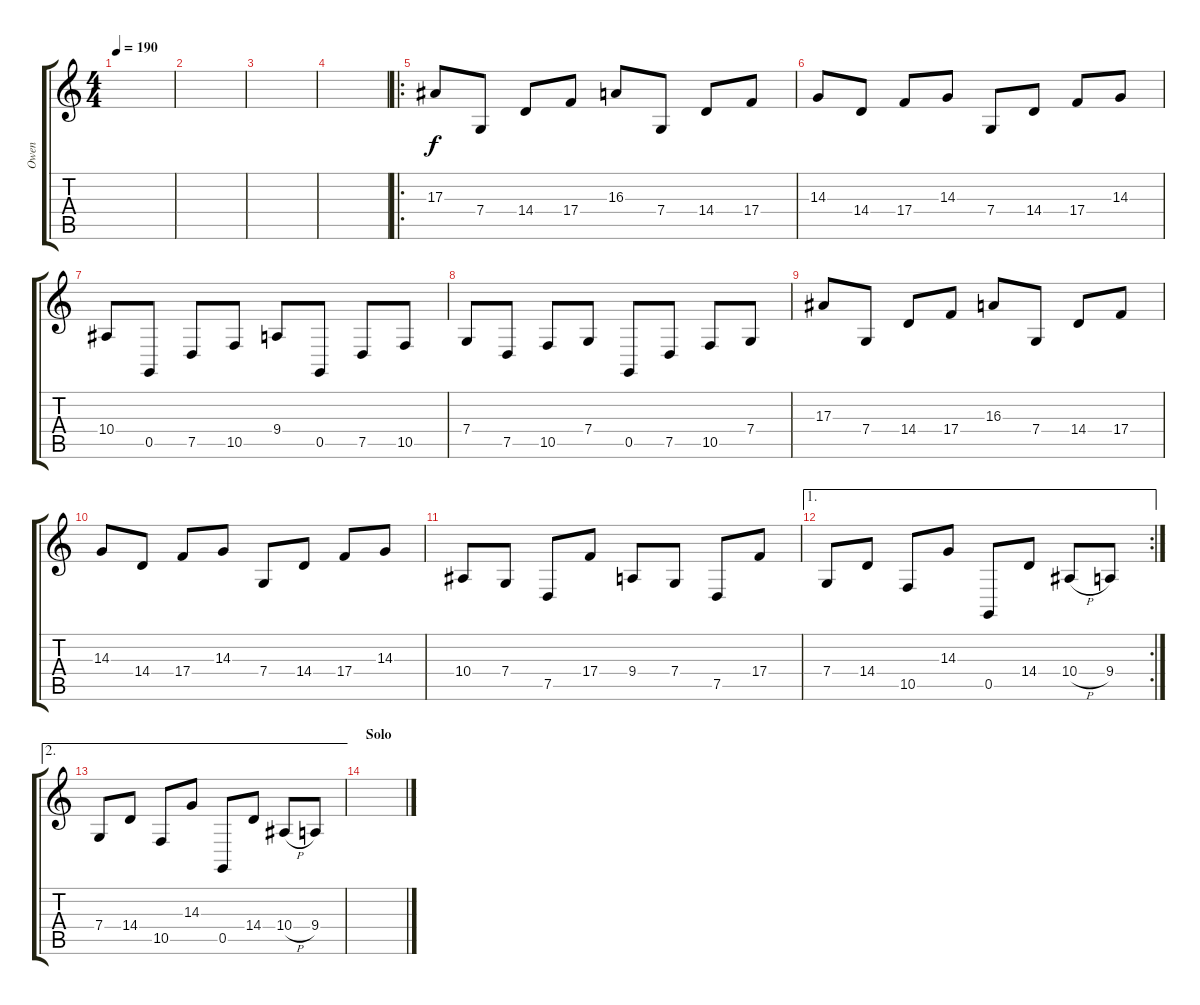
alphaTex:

\track ("Owen" "Owen") {instrument electricpiano1}
\staff {score tabs}
\tuning (D4 A3 F3 C3 G2 D2) {hide}
\ts (4 4)
\tempo 190
\clef g2
\ks c
|
|
|
|
\ro
17.3.8 7.4.8 14.4.8 17.4.8 16.3.8 7.4.8 14.4.8 17.4.8 |
14.3.8 14.4.8 17.4.8 14.3.8 7.4.8 14.4.8 17.4.8 14.3.8 |
10.4.8 0.5.8 7.5.8 10.5.8 9.4.8 0.5.8 7.5.8 10.5.8 |
7.4.8 7.5.8 10.5.8 7.4.8 0.5.8 7.5.8 10.5.8 7.4.8 |
17.3.8 7.4.8 14.4.8 17.4.8 16.3.8 7.4.8 14.4.8 17.4.8 |
14.3.8 14.4.8 17.4.8 14.3.8 7.4.8 14.4.8 17.4.8 14.3.8 |
10.4.8 7.4.8 7.5.8 17.4.8 9.4.8 7.4.8 7.5.8 17.4.8 |
\ae 1
\rc 2
7.4.8 14.4.8 10.5.8 14.3.8 0.5.8 14.4.8 10.4{h}.8 9.4.8 |
\ae 2
7.4.8 14.4.8 10.5.8 14.3.8 0.5.8 14.4.8 10.4{h}.8 9.4.8 |
\section ("" "Solo")
